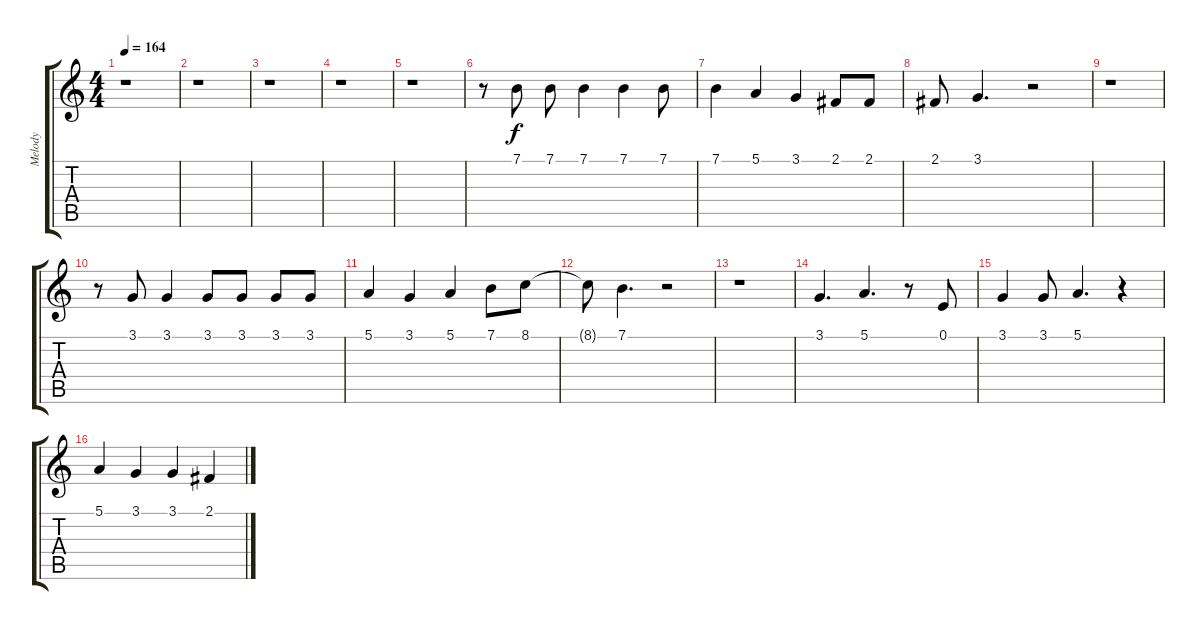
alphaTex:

\track ("Melody" "Melody") {instrument vibraphone}
\staff {score tabs}
\tuning (E4 B3 G3 D3 A2 E2) {hide}
\ts (4 4)
\tempo 164
\clef g2
\ks c
r.1{dy f} |
r.1 |
r.1 |
r.1 |
r.1 |
r.8 7.1.8 7.1.8 7.1.4 7.1.4 7.1.8 |
7.1.4 5.1.4 3.1.4 2.1.8 2.1.8 |
2.1.8 3.1.4{d} r.2 |
r.1 |
r.8 3.1.8 3.1.4 3.1.8 3.1.8 3.1.8 3.1.8 |
5.1.4 3.1.4 5.1.4 7.1.8 8.1.8 |
8.1{t}.8 7.1.4{d} r.2 |
r.1 |
3.1.4{d} 5.1.4{d} r.8 0.1.8 |
3.1.4 3.1.8 5.1.4{d} r.4 |
5.1.4 3.1.4 3.1.4 2.1.4
